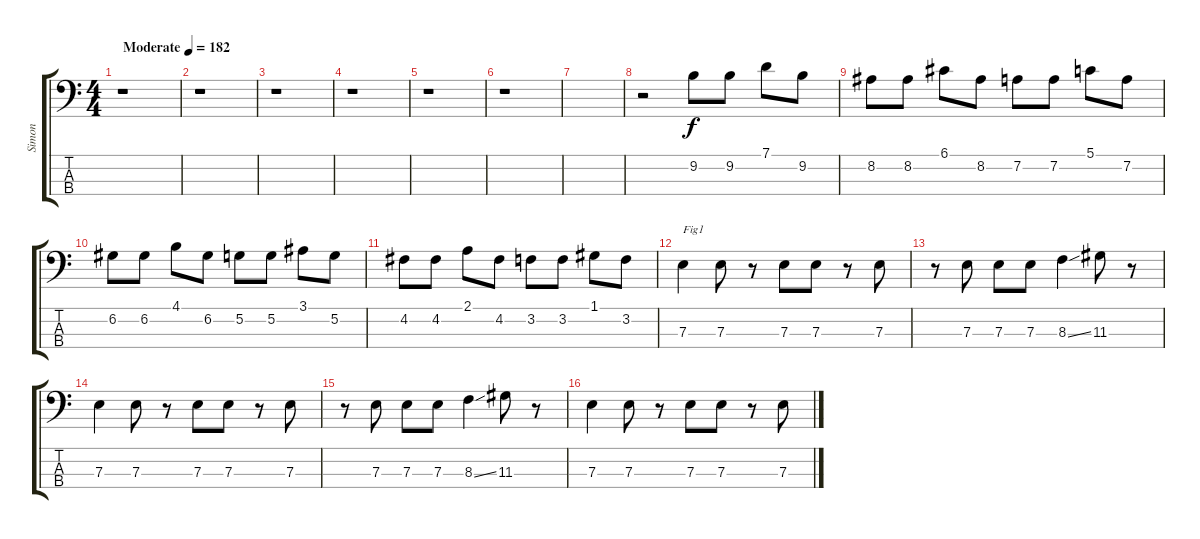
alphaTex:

\track ("Simon" "Simon") {instrument electricbasspick}
\staff {score tabs}
\tuning (G2 D2 A1 E1) {hide}
\ts (4 4)
\tempo (182 "Moderate")
\clef f4
\ks c
r.1{dy f instrument electricbasspick} |
r.1 |
r.1 |
r.1 |
r.1 |
r.1 |
|
r.2 9.2.8 9.2.8 7.1.8 9.2.8 |
8.2.8 8.2.8 6.1.8 8.2.8 7.2.8 7.2.8 5.1.8 7.2.8 |
6.2.8 6.2.8 4.1.8 6.2.8 5.2.8 5.2.8 3.1.8 5.2.8 |
4.2.8 4.2.8 2.1.8 4.2.8 3.2.8 3.2.8 1.1.8 3.2.8 |
7.3.4{txt "Fig1"} 7.3.8 r.8 7.3.8 7.3.8 r.8 7.3.8 |
r.8 7.3.8 7.3.8 7.3.8 8.3{ss}.4 11.3.8 r.8 |
7.3.4 7.3.8 r.8 7.3.8 7.3.8 r.8 7.3.8 |
r.8 7.3.8 7.3.8 7.3.8 8.3{ss}.4 11.3.8 r.8 |
7.3.4 7.3.8 r.8 7.3.8 7.3.8 r.8 7.3.8
